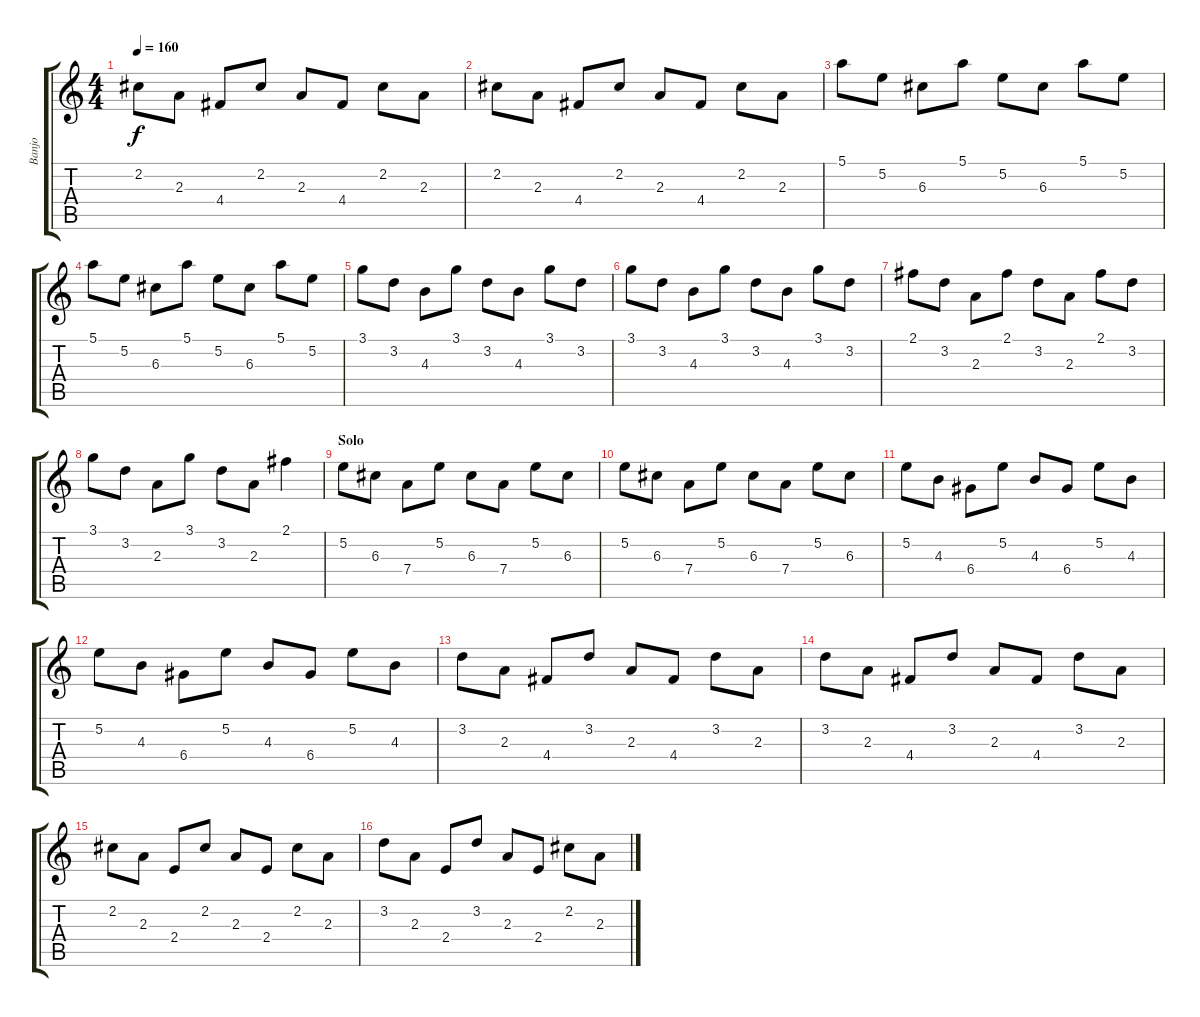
\track ("Banjo" "Banjo") {instrument banjo}
\staff {score tabs}
\tuning (E4 B3 G3 D3 A2 E2) {hide}
\displaytranspose 12
\ts (4 4)
\tempo 160
\clef g2
\ks c
2.2.8{dy f} 2.3.8 4.4.8 2.2.8 2.3.8 4.4.8 2.2.8 2.3.8 |
2.2.8 2.3.8 4.4.8 2.2.8 2.3.8 4.4.8 2.2.8 2.3.8 |
5.1.8 5.2.8 6.3.8 5.1.8 5.2.8 6.3.8 5.1.8 5.2.8 |
5.1.8 5.2.8 6.3.8 5.1.8 5.2.8 6.3.8 5.1.8 5.2.8 |
3.1.8 3.2.8 4.3.8 3.1.8 3.2.8 4.3.8 3.1.8 3.2.8 |
3.1.8 3.2.8 4.3.8 3.1.8 3.2.8 4.3.8 3.1.8 3.2.8 |
2.1.8 3.2.8 2.3.8 2.1.8 3.2.8 2.3.8 2.1.8 3.2.8 |
3.1.8 3.2.8 2.3.8 3.1.8 3.2.8 2.3.8 2.1.4 |
\section ("" "Solo")
5.2.8 6.3.8 7.4.8 5.2.8 6.3.8 7.4.8 5.2.8 6.3.8 |
5.2.8 6.3.8 7.4.8 5.2.8 6.3.8 7.4.8 5.2.8 6.3.8 |
5.2.8 4.3.8 6.4.8 5.2.8 4.3.8 6.4.8 5.2.8 4.3.8 |
5.2.8 4.3.8 6.4.8 5.2.8 4.3.8 6.4.8 5.2.8 4.3.8 |
3.2.8 2.3.8 4.4.8 3.2.8 2.3.8 4.4.8 3.2.8 2.3.8 |
3.2.8 2.3.8 4.4.8 3.2.8 2.3.8 4.4.8 3.2.8 2.3.8 |
2.2.8 2.3.8 2.4.8 2.2.8 2.3.8 2.4.8 2.2.8 2.3.8 |
3.2.8 2.3.8 2.4.8 3.2.8 2.3.8 2.4.8 2.2.8 2.3.8
